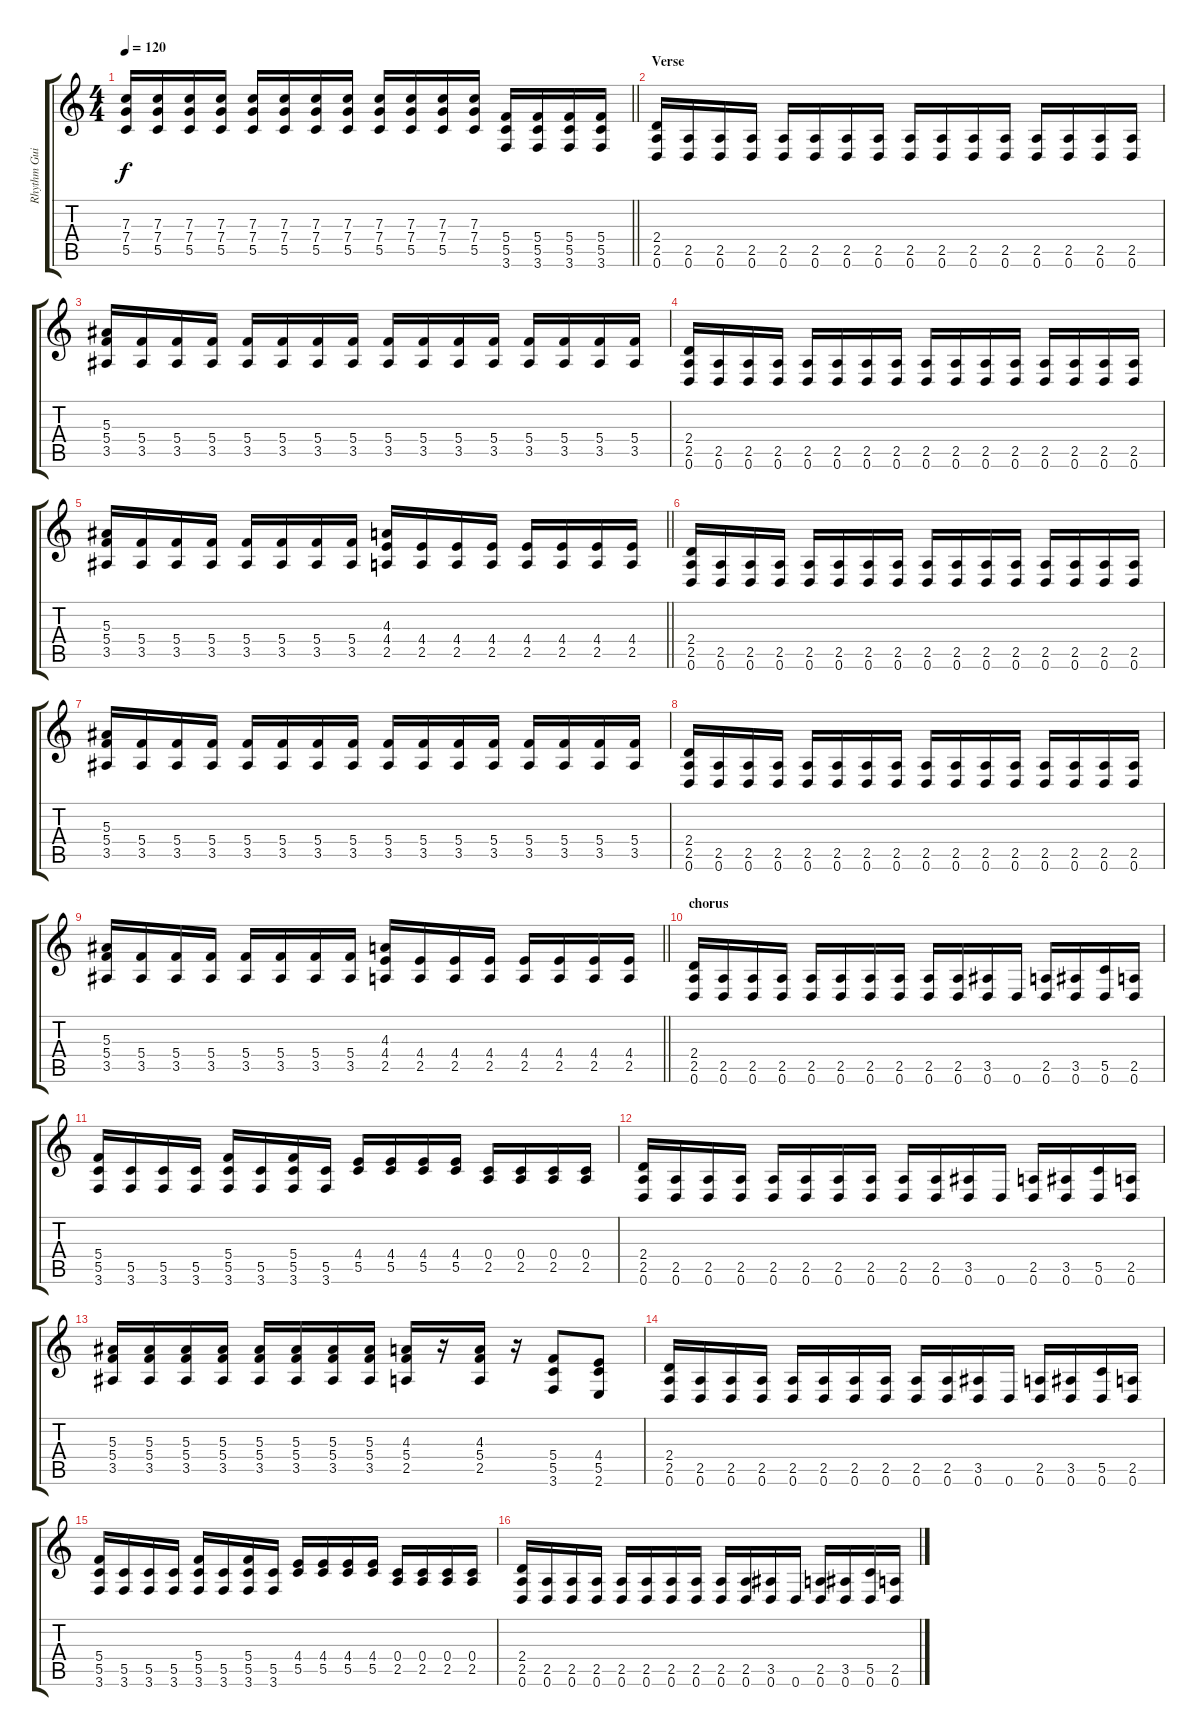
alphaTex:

\track ("Rhythm Guitar" "Rhythm Gui") {instrument distortionguitar}
\staff {score tabs}
\tuning (D4 A3 F3 C3 G2 D2) {hide}
\ts (4 4)
\tempo 120
\clef g2
\barLineRight lightlight
\ks c
(7.3 7.4 5.5).16{dy f} (7.3 7.4 5.5).16 (7.3 7.4 5.5).16 (7.3 7.4 5.5).16 (7.3 7.4 5.5).16 (7.3 7.4 5.5).16 (7.3 7.4 5.5).16 (7.3 7.4 5.5).16 (7.3 7.4 5.5).16 (7.3 7.4 5.5).16 (7.3 7.4 5.5).16 (7.3 7.4 5.5).16 (5.4 5.5 3.6).16 (5.4 5.5 3.6).16 (5.4 5.5 3.6).16 (5.4 5.5 3.6).16 |
\section ("" "Verse ")
(2.4 2.5 0.6).16 (2.5 0.6).16 (2.5 0.6).16 (2.5 0.6).16 (2.5 0.6).16 (2.5 0.6).16 (2.5 0.6).16 (2.5 0.6).16 (2.5 0.6).16 (2.5 0.6).16 (2.5 0.6).16 (2.5 0.6).16 (2.5 0.6).16 (2.5 0.6).16 (2.5 0.6).16 (2.5 0.6).16 |
(5.3 5.4 3.5).16 (5.4 3.5).16 (5.4 3.5).16 (5.4 3.5).16 (5.4 3.5).16 (5.4 3.5).16 (5.4 3.5).16 (5.4 3.5).16 (5.4 3.5).16 (5.4 3.5).16 (5.4 3.5).16 (5.4 3.5).16 (5.4 3.5).16 (5.4 3.5).16 (5.4 3.5).16 (5.4 3.5).16 |
(2.4 2.5 0.6).16 (2.5 0.6).16 (2.5 0.6).16 (2.5 0.6).16 (2.5 0.6).16 (2.5 0.6).16 (2.5 0.6).16 (2.5 0.6).16 (2.5 0.6).16 (2.5 0.6).16 (2.5 0.6).16 (2.5 0.6).16 (2.5 0.6).16 (2.5 0.6).16 (2.5 0.6).16 (2.5 0.6).16 |
\barLineRight lightlight
(5.3 5.4 3.5).16 (5.4 3.5).16 (5.4 3.5).16 (5.4 3.5).16 (5.4 3.5).16 (5.4 3.5).16 (5.4 3.5).16 (5.4 3.5).16 (4.3 4.4 2.5).16 (4.4 2.5).16 (4.4 2.5).16 (4.4 2.5).16 (4.4 2.5).16 (4.4 2.5).16 (4.4 2.5).16 (4.4 2.5).16 |
(2.4 2.5 0.6).16 (2.5 0.6).16 (2.5 0.6).16 (2.5 0.6).16 (2.5 0.6).16 (2.5 0.6).16 (2.5 0.6).16 (2.5 0.6).16 (2.5 0.6).16 (2.5 0.6).16 (2.5 0.6).16 (2.5 0.6).16 (2.5 0.6).16 (2.5 0.6).16 (2.5 0.6).16 (2.5 0.6).16 |
(5.3 5.4 3.5).16 (5.4 3.5).16 (5.4 3.5).16 (5.4 3.5).16 (5.4 3.5).16 (5.4 3.5).16 (5.4 3.5).16 (5.4 3.5).16 (5.4 3.5).16 (5.4 3.5).16 (5.4 3.5).16 (5.4 3.5).16 (5.4 3.5).16 (5.4 3.5).16 (5.4 3.5).16 (5.4 3.5).16 |
(2.4 2.5 0.6).16 (2.5 0.6).16 (2.5 0.6).16 (2.5 0.6).16 (2.5 0.6).16 (2.5 0.6).16 (2.5 0.6).16 (2.5 0.6).16 (2.5 0.6).16 (2.5 0.6).16 (2.5 0.6).16 (2.5 0.6).16 (2.5 0.6).16 (2.5 0.6).16 (2.5 0.6).16 (2.5 0.6).16 |
\barLineRight lightlight
(5.3 5.4 3.5).16 (5.4 3.5).16 (5.4 3.5).16 (5.4 3.5).16 (5.4 3.5).16 (5.4 3.5).16 (5.4 3.5).16 (5.4 3.5).16 (4.3 4.4 2.5).16 (4.4 2.5).16 (4.4 2.5).16 (4.4 2.5).16 (4.4 2.5).16 (4.4 2.5).16 (4.4 2.5).16 (4.4 2.5).16 |
\section ("" "chorus")
(2.4 2.5 0.6).16 (2.5 0.6).16 (2.5 0.6).16 (2.5 0.6).16 (2.5 0.6).16 (2.5 0.6).16 (2.5 0.6).16 (2.5 0.6).16 (2.5 0.6).16 (2.5 0.6).16 (3.5 0.6).16 0.6.16 (2.5 0.6).16 (3.5 0.6).16 (5.5 0.6).16 (2.5 0.6).16 |
(5.4 5.5 3.6).16 (5.5 3.6).16 (5.5 3.6).16 (5.5 3.6).16 (5.4 5.5 3.6).16 (5.5 3.6).16 (5.4 5.5 3.6).16 (5.5 3.6).16 (4.4 5.5).16 (4.4 5.5).16 (4.4 5.5).16 (4.4 5.5).16 (0.4 2.5).16 (0.4 2.5).16 (0.4 2.5).16 (0.4 2.5).16 |
(2.4 2.5 0.6).16 (2.5 0.6).16 (2.5 0.6).16 (2.5 0.6).16 (2.5 0.6).16 (2.5 0.6).16 (2.5 0.6).16 (2.5 0.6).16 (2.5 0.6).16 (2.5 0.6).16 (3.5 0.6).16 0.6.16 (2.5 0.6).16 (3.5 0.6).16 (5.5 0.6).16 (2.5 0.6).16 |
(5.3 5.4 3.5).16 (5.3 5.4 3.5).16 (5.3 5.4 3.5).16 (5.3 5.4 3.5).16 (5.3 5.4 3.5).16 (5.3 5.4 3.5).16 (5.3 5.4 3.5).16 (5.3 5.4 3.5).16 (4.3 5.4 2.5).16 r.16 (4.3 5.4 2.5).16 r.16 (5.4 5.5 3.6).8 (4.4 5.5 2.6).8 |
(2.4 2.5 0.6).16 (2.5 0.6).16 (2.5 0.6).16 (2.5 0.6).16 (2.5 0.6).16 (2.5 0.6).16 (2.5 0.6).16 (2.5 0.6).16 (2.5 0.6).16 (2.5 0.6).16 (3.5 0.6).16 0.6.16 (2.5 0.6).16 (3.5 0.6).16 (5.5 0.6).16 (2.5 0.6).16 |
(5.4 5.5 3.6).16 (5.5 3.6).16 (5.5 3.6).16 (5.5 3.6).16 (5.4 5.5 3.6).16 (5.5 3.6).16 (5.4 5.5 3.6).16 (5.5 3.6).16 (4.4 5.5).16 (4.4 5.5).16 (4.4 5.5).16 (4.4 5.5).16 (0.4 2.5).16 (0.4 2.5).16 (0.4 2.5).16 (0.4 2.5).16 |
(2.4 2.5 0.6).16 (2.5 0.6).16 (2.5 0.6).16 (2.5 0.6).16 (2.5 0.6).16 (2.5 0.6).16 (2.5 0.6).16 (2.5 0.6).16 (2.5 0.6).16 (2.5 0.6).16 (3.5 0.6).16 0.6.16 (2.5 0.6).16 (3.5 0.6).16 (5.5 0.6).16 (2.5 0.6).16
